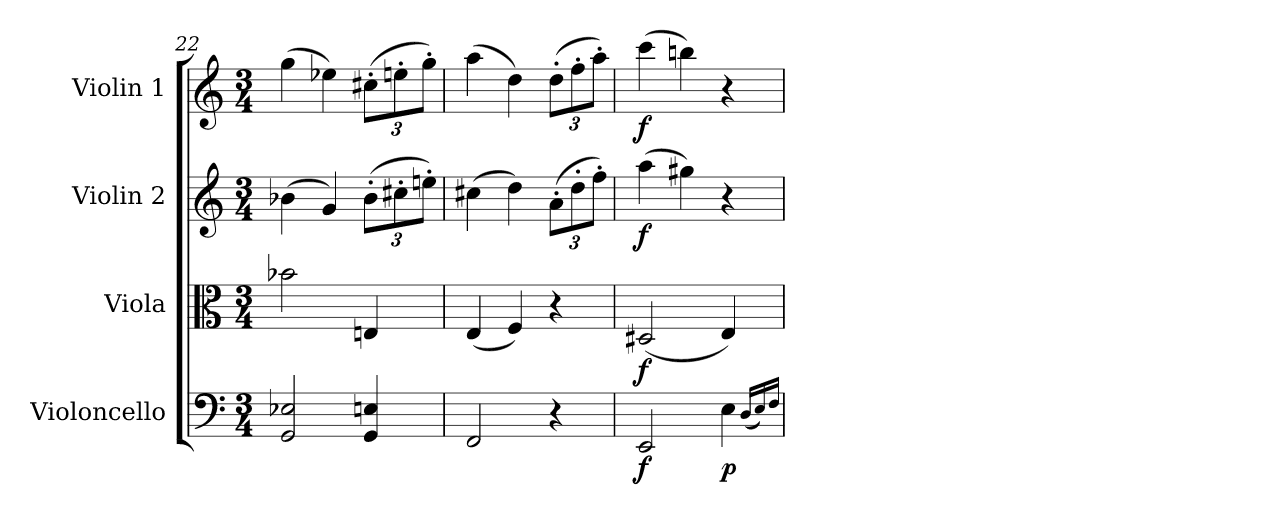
**kern	**dynam	**kern	**dynam	**kern	**dynam	**kern	**dynam
*part4	*part4	*part3	*part3	*part2	*part2	*part1	*part1
*staff4	*staff4	*staff3	*staff3	*staff2	*staff2	*staff1	*staff1
*I"Violoncello	*	*I"Viola	*	*I"Violin 2	*	*I"Violin 1	*
*I'Vc	*	*I'Vla	*	*I'Vln	*	*I'Vln	*
*clefF4	*	*clefC3	*	*clefG2	*	*clefG2	*
*k[]	*	*k[]	*	*k[]	*	*k[]	*
*M3/4	*	*M3/4	*	*M3/4	*	*M3/4	*
=22	=22	=22	=22	=22	=22	=22	=22
2GG/ 2E-X/	.	2b-X\	.	(4b-X\	.	(4gg\	.
.	.	.	.	4g/)	.	4ee-X\)	.
*	*	*	*	*Xbrackettup	*	*Xbrackettup	*
4GG/ 4En/	.	4En/	.	(12b-'\L	.	(12cc#X'\L	.
.	.	.	.	12cc#X'\	.	12een'\	.
.	.	.	.	12een'\J)	.	12gg'\J)	.
=23	=23	=23	=23	=23	=23	=23	=23
2FF/	.	(4E/	.	(4cc#X\	.	(4aa\	.
.	.	4F/)	.	4dd\)	.	4dd\)	.
4r	.	4r	.	(12a'\L	.	(12dd'\L	.
.	.	.	.	12dd'\	.	12ff'\	.
.	.	.	.	12ff'\J)	.	12aa'\J)	.
=24	=24	=24	=24	=24	=24	=24	=24
!	!LO:DY:b	!	!LO:DY:b	!	!LO:DY:b	!	!LO:DY:b
2EE/	f	(2D#X/	f	(4aa\	f	(4ccc\	f
.	.	.	.	4gg#X\)	.	4bbn\)	.
!	!LO:DY:b	!	!	!	!	!	!
4E\	p	4E/)	.	4r	.	4r	.
(>16qD/LL	.	.	.	.	.	.	.
16qE/)	.	.	.	.	.	.	.
16qF/JJ	.	.	.	.	.	.	.
=	=	=	=	=	=	=	=
*-	*-	*-	*-	*-	*-	*-	*-
